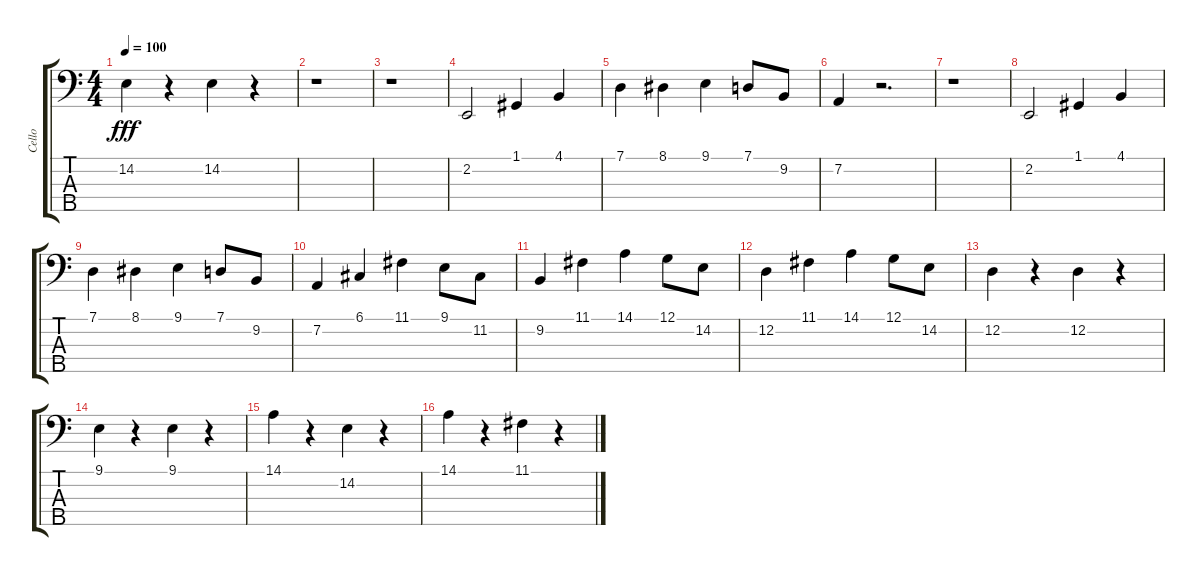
\track ("Cello" "Cello") {instrument stringensemble1}
\staff {score tabs}
\tuning (G2 D2 A1 E1 B0) {hide}
\ts (4 4)
\tempo 100
\clef f4
\ks c
14.2.4{dy fff} r.4 14.2.4 r.4 |
r.1 |
r.1 |
2.2.2 1.1.4 4.1.4 |
7.1.4 8.1.4 9.1.4 7.1.8 9.2.8 |
7.2.4 r.2{d} |
r.1 |
2.2.2 1.1.4 4.1.4 |
7.1.4 8.1.4 9.1.4 7.1.8 9.2.8 |
7.2.4 6.1.4 11.1.4 9.1.8 11.2.8 |
9.2.4 11.1.4 14.1.4 12.1.8 14.2.8 |
12.2.4 11.1.4 14.1.4 12.1.8 14.2.8 |
12.2.4 r.4 12.2.4 r.4 |
9.1.4 r.4 9.1.4 r.4 |
14.1.4 r.4 14.2.4 r.4 |
14.1.4 r.4 11.1.4 r.4
